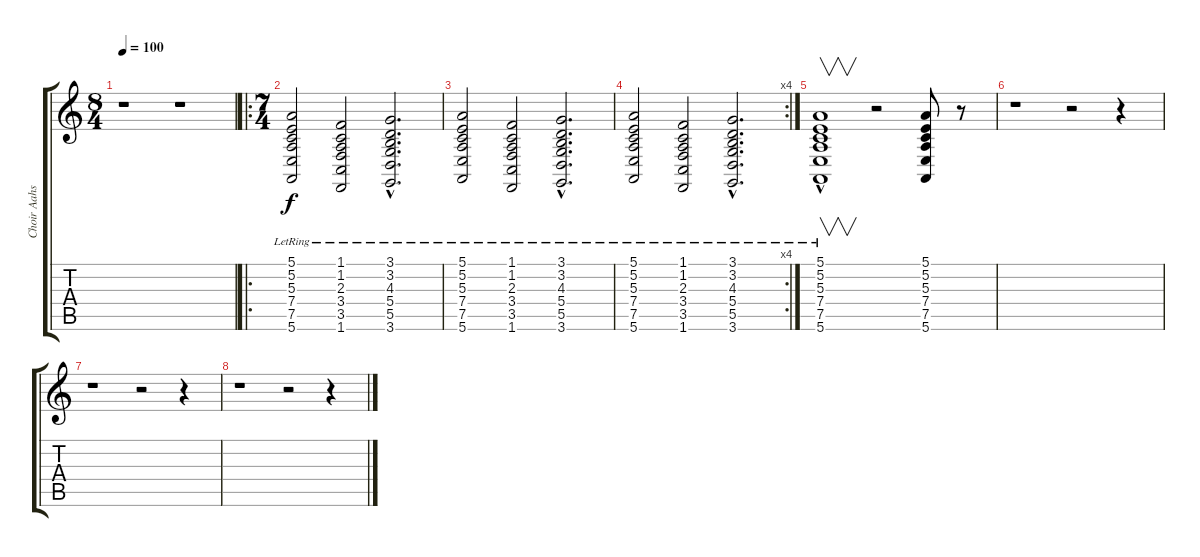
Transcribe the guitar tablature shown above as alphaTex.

\track ("Choir Aahs" "Choir Aahs") {instrument choiraahs}
\staff {score tabs}
\tuning (E4 B3 G3 D3 A2 E2) {hide}
\ts (8 4)
\tempo 100
\clef g2
\ks c
r.1{dy f} r.1 |
\ro
\ts (7 4)
(5.1 5.2{lr} 5.3{lr} 7.4{lr} 7.5{lr} 5.6{lr}).2 (1.1{lr} 1.2{lr} 2.3{lr} 3.4{lr} 3.5{lr} 1.6{lr}).2 (3.1{hac lr} 3.2{hac lr} 4.3{hac lr} 5.4{hac lr} 5.5{hac lr} 3.6{hac lr}).2{d} |
(5.1 5.2{lr} 5.3{lr} 7.4{lr} 7.5{lr} 5.6{lr}).2 (1.1{lr} 1.2{lr} 2.3{lr} 3.4{lr} 3.5{lr} 1.6{lr}).2 (3.1{hac lr} 3.2{hac lr} 4.3{hac lr} 5.4{hac lr} 5.5{hac lr} 3.6{hac lr}).2{d} |
\rc 4
(5.1 5.2{lr} 5.3{lr} 7.4{lr} 7.5{lr} 5.6{lr}).2 (1.1{lr} 1.2{lr} 2.3{lr} 3.4{lr} 3.5{lr} 1.6{lr}).2 (3.1{hac lr} 3.2{hac lr} 4.3{hac lr} 5.4{hac lr} 5.5{hac lr} 3.6{hac lr}).2{d} |
(5.1 5.2{lr} 5.3{lr} 7.4{hac lr} 7.5{lr} 5.6{lr}).1{v} r.2 (5.1 5.2 5.3 7.4 7.5 5.6).8 r.8 |
r.1 r.2 r.4 |
r.1 r.2 r.4 |
r.1 r.2 r.4
